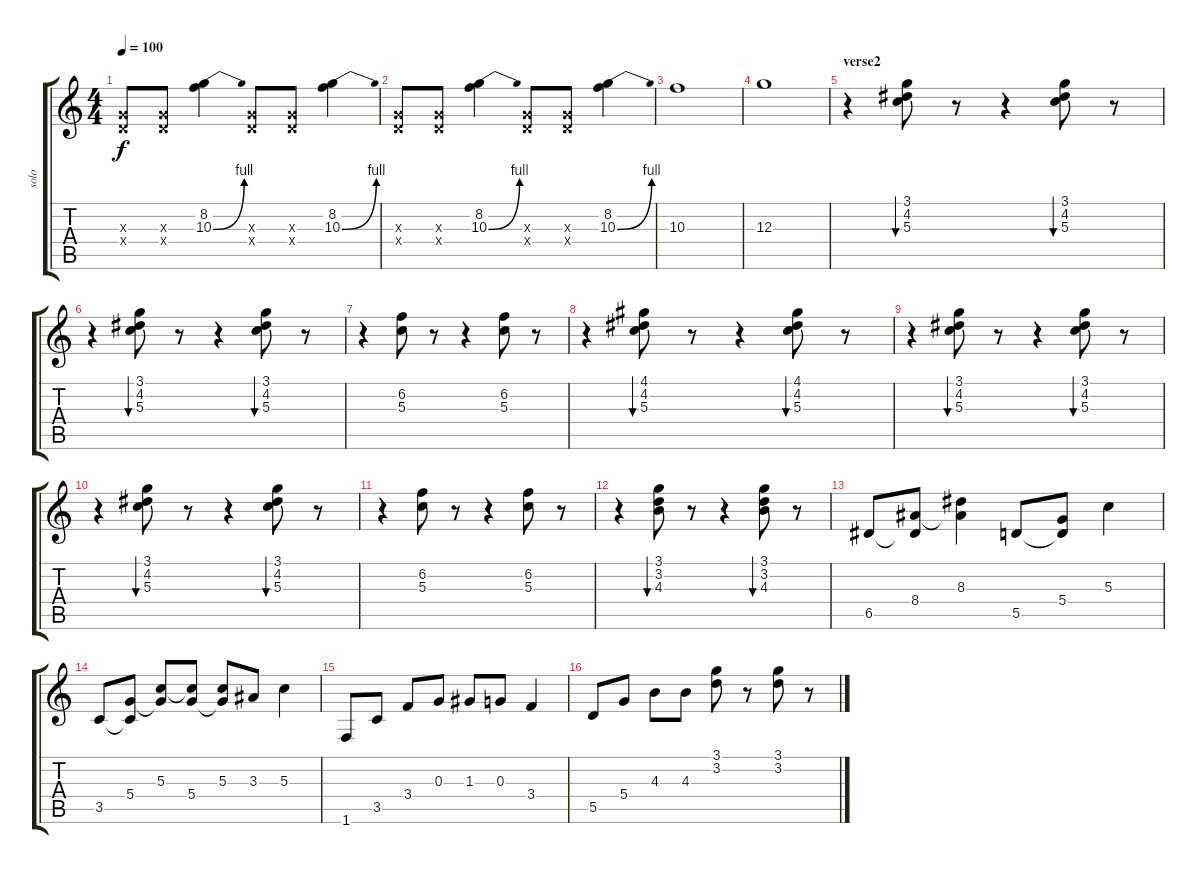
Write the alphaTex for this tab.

\track ("solo" "solo") {instrument overdrivenguitar}
\staff {score tabs}
\tuning (E4 B3 G3 D3 A2 E2) {hide}
\ts (4 4)
\tempo 100
\clef g2
\ks c
(0.3{x} 0.4{x}).8{dy f} (0.3{x} 0.4{x}).8 (8.2 10.3{be (bend 0 0 60 4)}).4 (0.3{x} 0.4{x}).8 (0.3{x} 0.4{x}).8 (8.2 10.3{be (bend 0 0 60 4)}).4 |
(0.3{x} 0.4{x}).8 (0.3{x} 0.4{x}).8 (8.2 10.3{be (bend 0 0 60 4)}).4 (0.3{x} 0.4{x}).8 (0.3{x} 0.4{x}).8 (8.2 10.3{be (bend 0 0 60 4)}).4 |
10.3.1 |
12.3.1 |
\section ("" "verse2")
r.4 (3.1 4.2 5.3).8{bu 30} r.8 r.4 (3.1 4.2 5.3).8{bu 30} r.8 |
r.4 (3.1 4.2 5.3).8{bu 30} r.8 r.4 (3.1 4.2 5.3).8{bu 30} r.8 |
r.4 (6.2 5.3).8 r.8 r.4 (6.2 5.3).8 r.8 |
r.4 (4.1 4.2 5.3).8{bu 30} r.8 r.4 (4.1 4.2 5.3).8{bu 30} r.8 |
r.4 (3.1 4.2 5.3).8{bu 30} r.8 r.4 (3.1 4.2 5.3).8{bu 30} r.8 |
r.4 (3.1 4.2 5.3).8{bu 30} r.8 r.4 (3.1 4.2 5.3).8{bu 30} r.8 |
r.4 (6.2 5.3).8 r.8 r.4 (6.2 5.3).8 r.8 |
r.4 (3.1 3.2 4.3).8{bu 30} r.8 r.4 (3.1 3.2 4.3).8{bu 30} r.8 |
6.5.8 (8.4 6.5{t}).8 (8.3 8.4{t}).4 5.5.8 (5.4 5.5{t}).8 5.3.4 |
3.5.8 (5.4 3.5{t}).8 (5.3 5.4{t}).8 (5.3{t} 5.4).8 (5.3 5.4{t}).8 3.3.8 5.3.4 |
1.6.8 3.5.8 3.4.8 0.3.8 1.3.8 0.3.8 3.4.4 |
5.5.8 5.4.8 4.3.8 4.3.8 (3.1 3.2).8 r.8 (3.1 3.2).8 r.8
